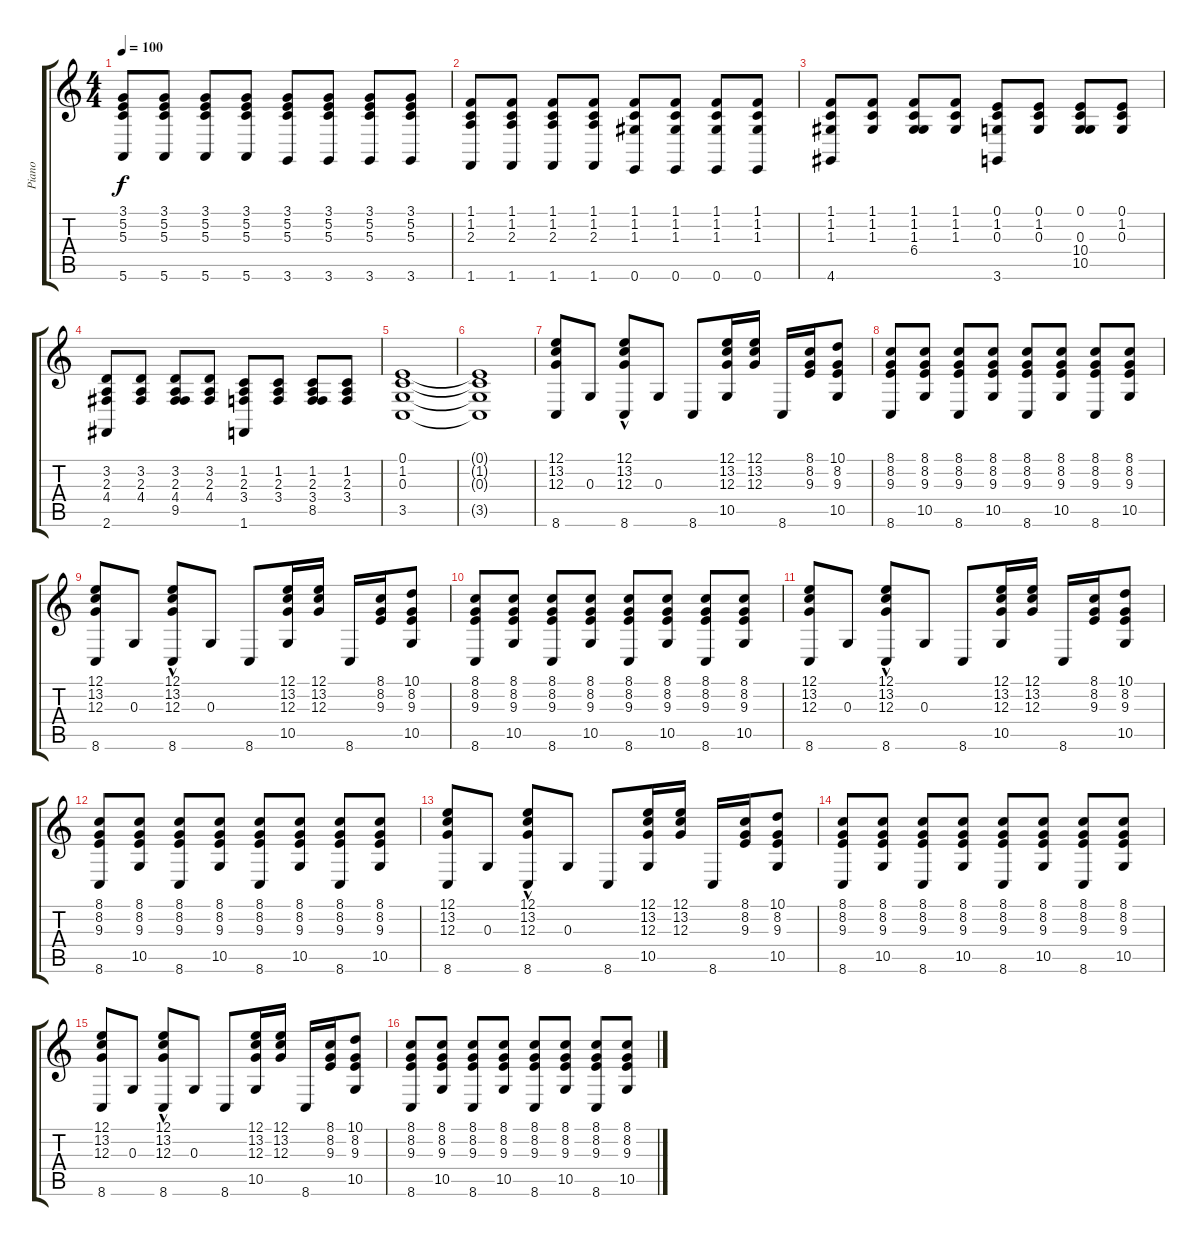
\track ("Piano" "Piano") {instrument brightacousticpiano}
\staff {score tabs}
\tuning (E4 B3 G3 D3 A2 E2) {hide}
\ts (4 4)
\tempo 100
\clef g2
\ks c
(3.1 5.2 5.3 5.6).8{dy f} (3.1 5.2 5.3 5.6).8 (3.1 5.2 5.3 5.6).8 (3.1 5.2 5.3 5.6).8 (3.1 5.2 5.3 3.6).8 (3.1 5.2 5.3 3.6).8 (3.1 5.2 5.3 3.6).8 (3.1 5.2 5.3 3.6).8 |
(1.1 1.2 2.3 1.6).8 (1.1 1.2 2.3 1.6).8 (1.1 1.2 2.3 1.6).8 (1.1 1.2 2.3 1.6).8 (1.1 1.2 1.3 0.6).8 (1.1 1.2 1.3 0.6).8 (1.1 1.2 1.3 0.6).8 (1.1 1.2 1.3 0.6).8 |
(1.1 1.2 1.3 4.6).8 (1.1 1.2 1.3).8 (1.1 1.2 1.3 6.4).8 (1.1 1.2 1.3).8 (0.1 1.2 0.3 3.6).8 (0.1 1.2 0.3).8 (0.1 0.3 10.4 10.5).8 (0.1 1.2 0.3).8 |
(3.2 2.3 4.4 2.6).8 (3.2 2.3 4.4).8 (3.2 2.3 4.4 9.5).8 (3.2 2.3 4.4).8 (1.2 2.3 3.4 1.6).8 (1.2 2.3 3.4).8 (1.2 2.3 3.4 8.5).8 (1.2 2.3 3.4).8 |
(0.1 1.2 0.3 3.5).1 |
(0.1{t} 1.2{t} 0.3{t} 3.5{t}).1 |
(12.1 13.2 12.3 8.6).8 0.3.8 (12.1{hac} 13.2{hac} 12.3{hac} 8.6).8 0.3.8 8.6.8 (12.1 13.2 12.3 10.5).16 (12.1 13.2 12.3).16 8.6.16 (8.1 8.2 9.3).16 (10.1 8.2 9.3 10.5).8 |
(8.1 8.2 9.3 8.6).8 (8.1 8.2 9.3 10.5).8 (8.1 8.2 9.3 8.6).8 (8.1 8.2 9.3 10.5).8 (8.1 8.2 9.3 8.6).8 (8.1 8.2 9.3 10.5).8 (8.1 8.2 9.3 8.6).8 (8.1 8.2 9.3 10.5).8 |
(12.1 13.2 12.3 8.6).8 0.3.8 (12.1{hac} 13.2{hac} 12.3{hac} 8.6).8 0.3.8 8.6.8 (12.1 13.2 12.3 10.5).16 (12.1 13.2 12.3).16 8.6.16 (8.1 8.2 9.3).16 (10.1 8.2 9.3 10.5).8 |
(8.1 8.2 9.3 8.6).8 (8.1 8.2 9.3 10.5).8 (8.1 8.2 9.3 8.6).8 (8.1 8.2 9.3 10.5).8 (8.1 8.2 9.3 8.6).8 (8.1 8.2 9.3 10.5).8 (8.1 8.2 9.3 8.6).8 (8.1 8.2 9.3 10.5).8 |
(12.1 13.2 12.3 8.6).8 0.3.8 (12.1{hac} 13.2{hac} 12.3{hac} 8.6).8 0.3.8 8.6.8 (12.1 13.2 12.3 10.5).16 (12.1 13.2 12.3).16 8.6.16 (8.1 8.2 9.3).16 (10.1 8.2 9.3 10.5).8 |
(8.1 8.2 9.3 8.6).8 (8.1 8.2 9.3 10.5).8 (8.1 8.2 9.3 8.6).8 (8.1 8.2 9.3 10.5).8 (8.1 8.2 9.3 8.6).8 (8.1 8.2 9.3 10.5).8 (8.1 8.2 9.3 8.6).8 (8.1 8.2 9.3 10.5).8 |
(12.1 13.2 12.3 8.6).8{volume 6} 0.3.8 (12.1{hac} 13.2{hac} 12.3{hac} 8.6).8 0.3.8 8.6.8 (12.1 13.2 12.3 10.5).16 (12.1 13.2 12.3).16 8.6.16 (8.1 8.2 9.3).16 (10.1 8.2 9.3 10.5).8 |
(8.1 8.2 9.3 8.6).8 (8.1 8.2 9.3 10.5).8 (8.1 8.2 9.3 8.6).8 (8.1 8.2 9.3 10.5).8 (8.1 8.2 9.3 8.6).8 (8.1 8.2 9.3 10.5).8 (8.1 8.2 9.3 8.6).8 (8.1 8.2 9.3 10.5).8 |
(12.1 13.2 12.3 8.6).8{volume 5} 0.3.8 (12.1{hac} 13.2{hac} 12.3{hac} 8.6).8 0.3.8 8.6.8 (12.1 13.2 12.3 10.5).16 (12.1 13.2 12.3).16 8.6.16 (8.1 8.2 9.3).16 (10.1 8.2 9.3 10.5).8 |
(8.1 8.2 9.3 8.6).8 (8.1 8.2 9.3 10.5).8 (8.1 8.2 9.3 8.6).8 (8.1 8.2 9.3 10.5).8 (8.1 8.2 9.3 8.6).8 (8.1 8.2 9.3 10.5).8 (8.1 8.2 9.3 8.6).8 (8.1 8.2 9.3 10.5).8
